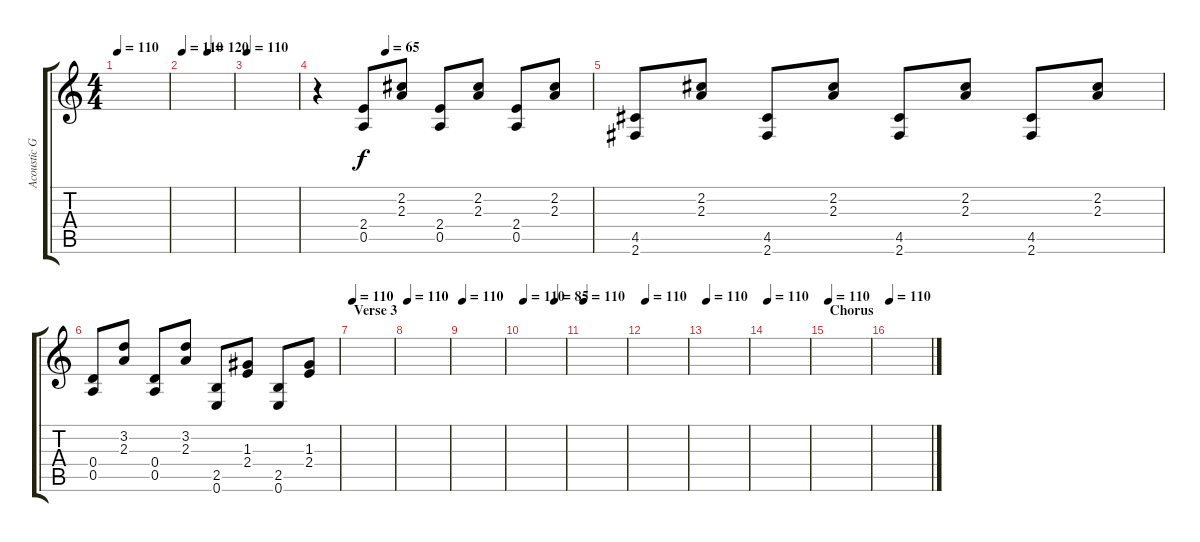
\track ("Acoustic Guitar" "Acoustic G") {instrument acousticguitarsteel}
\staff {score tabs}
\tuning (E4 B3 G3 D3 A2 E2) {hide}
\ts (4 4)
\tempo 110
\clef g2
\ks c
|
\tempo 110
\tempo (120 0.5)
|
\tempo 110
|
\tempo (65 0.25)
r.4 (2.4 0.5).8 (2.2 2.3).8 (2.4 0.5).8 (2.2 2.3).8 (2.4 0.5).8 (2.2 2.3).8 |
(4.5 2.6).8 (2.2 2.3).8 (4.5 2.6).8 (2.2 2.3).8 (4.5 2.6).8 (2.2 2.3).8 (4.5 2.6).8 (2.2 2.3).8 |
(0.4 0.5).8 (3.2 2.3).8 (0.4 0.5).8 (3.2 2.3).8 (2.5 0.6).8 (1.3 2.4).8 (2.5 0.6).8 (1.3 2.4).8 |
\section ("" "Verse 3")
\tempo 110
|
\tempo 110
|
\tempo 110
|
\tempo 110
\tempo (85 0.75)
|
\tempo 110
|
\tempo 110
|
\tempo 110
|
\tempo 110
|
\section ("" "Chorus")
\tempo 110
|
\tempo 110
